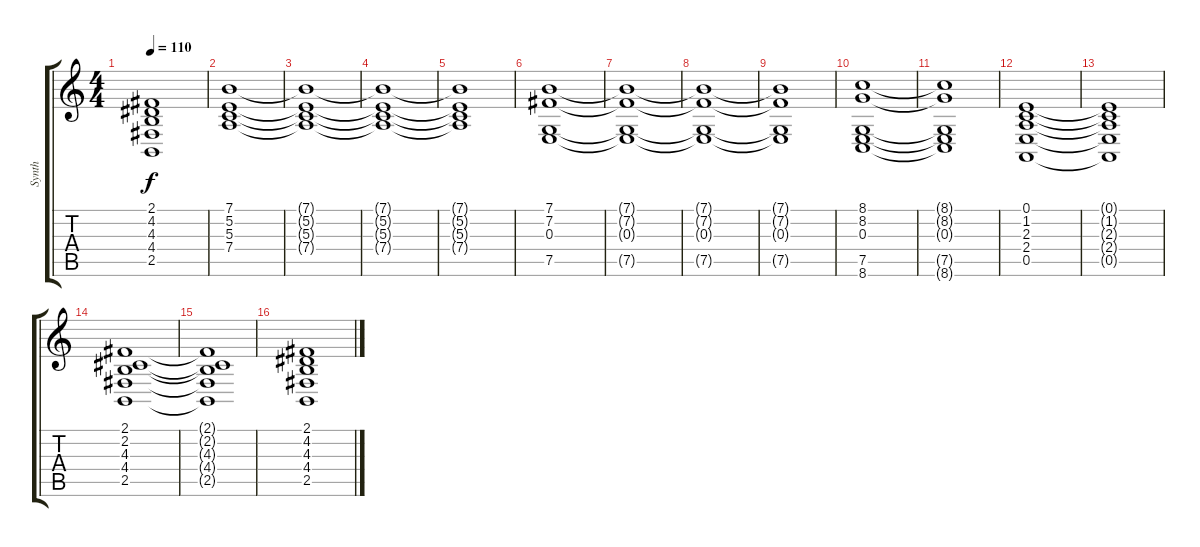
\track ("Synth" "Synth") {instrument synthstrings1}
\staff {score tabs}
\tuning (E4 B3 G3 D3 A2 E2) {hide}
\ts (4 4)
\tempo 110
\clef g2
\ks c
(2.1 4.2 4.3 4.4 2.5).1{dy f} |
(7.1 5.2 5.3 7.4).1{volume 9} |
(7.1{t} 5.2{t} 5.3{t} 7.4{t}).1 |
(7.1{t} 5.2{t} 5.3{t} 7.4{t}).1 |
(7.1{t} 5.2{t} 5.3{t} 7.4{t}).1 |
(7.1 7.2 0.3 7.5).1 |
(7.1{t} 7.2{t} 0.3{t} 7.5{t}).1 |
(7.1{t} 7.2{t} 0.3{t} 7.5{t}).1 |
(7.1{t} 7.2{t} 0.3{t} 7.5{t}).1 |
(8.1 8.2 0.3 7.5 8.6).1 |
(8.1{t} 8.2{t} 0.3{t} 7.5{t} 8.6{t}).1 |
(0.1 1.2 2.3 2.4 0.5).1 |
(0.1{t} 1.2{t} 2.3{t} 2.4{t} 0.5{t}).1 |
(2.1 2.2 4.3 4.4 2.5).1 |
(2.1{t} 2.2{t} 4.3{t} 4.4{t} 2.5{t}).1 |
(2.1 4.2 4.3 4.4 2.5).1
